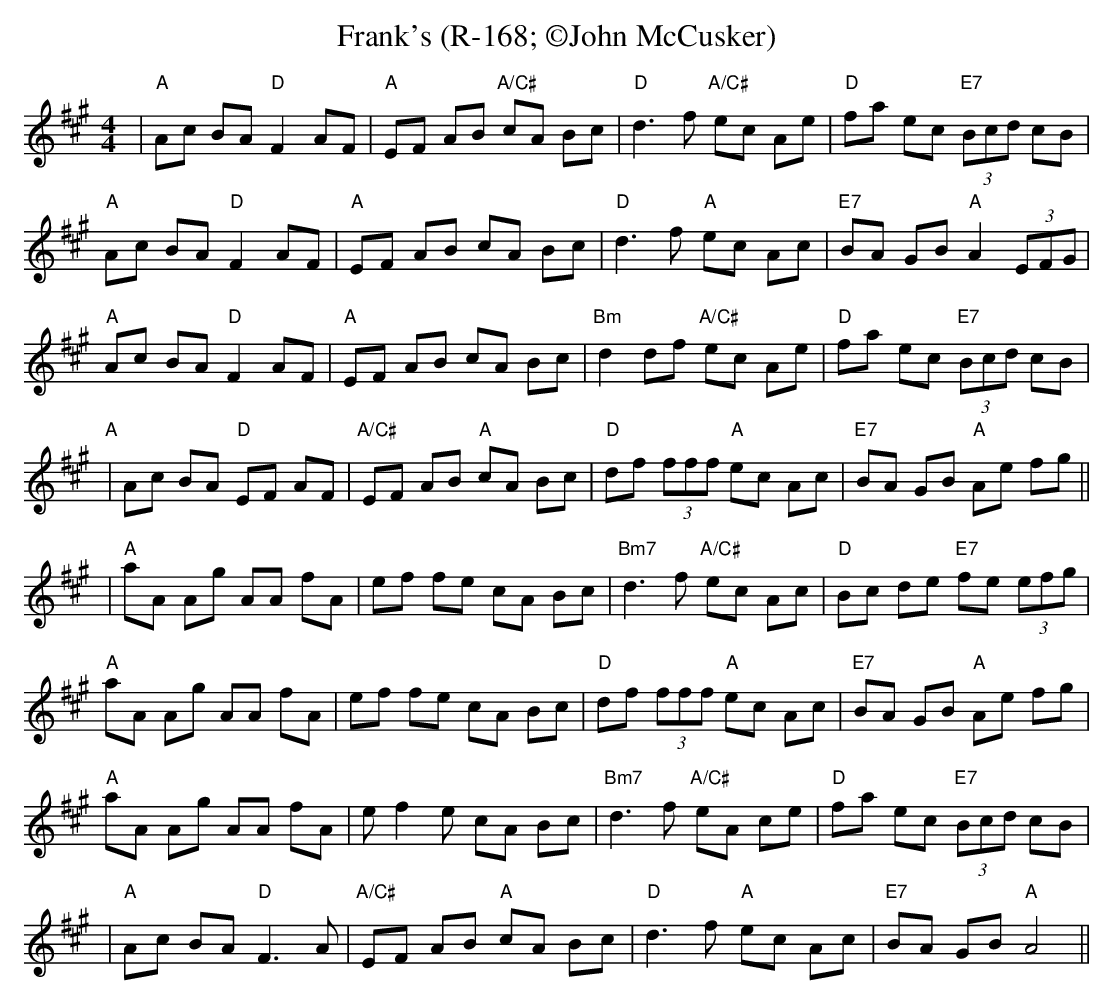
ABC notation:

X:1
T: Frank's (R-168; \251John McCusker)
M: 4/4
L: 1/8
K: Amaj
|"A"Ac BA "D"F2 AF|"A"EF AB "A/C#"cA Bc |"D"d3 f "A/C#"ec Ae |"D"fa ec "E7"(3Bcd cB |
"A"Ac BA "D"F2 AF|"A"EF AB cA Bc |"D"d3 f "A"ec Ac |"E7"BA GB "A"A2 (3EFG |
"A"Ac BA "D"F2 AF|"A"EF AB cA Bc |"Bm"d2 df "A/C#"ec Ae |"D"fa ec "E7"(3Bcd cB|
"A"|Ac BA "D"EF AF |"A/C#"EF AB "A"cA Bc |"D"df (3fff "A"ec Ac|"E7"BA GB "A"Ae fg||
|"A"aA Ag AA fA |ef fe cA Bc |"Bm7"d3 f "A/C#"ec Ac |"D"Bc de "E7"fe (3efg |
"A"aA Ag AA fA |ef fe cA Bc |"D"df (3fff "A"ec Ac |"E7"BA GB "A"Ae fg |
"A"aA Ag AA fA |e f2 e cA Bc |"Bm7"d3 f "A/C#"eA ce |"D"fa ec "E7"(3Bcd cB|
|"A"Ac BA "D"F3 A |"A/C#"EF AB "A"cA Bc |"D"d3 f "A"ec Ac |"E7"BA GB "A"A4 ||
